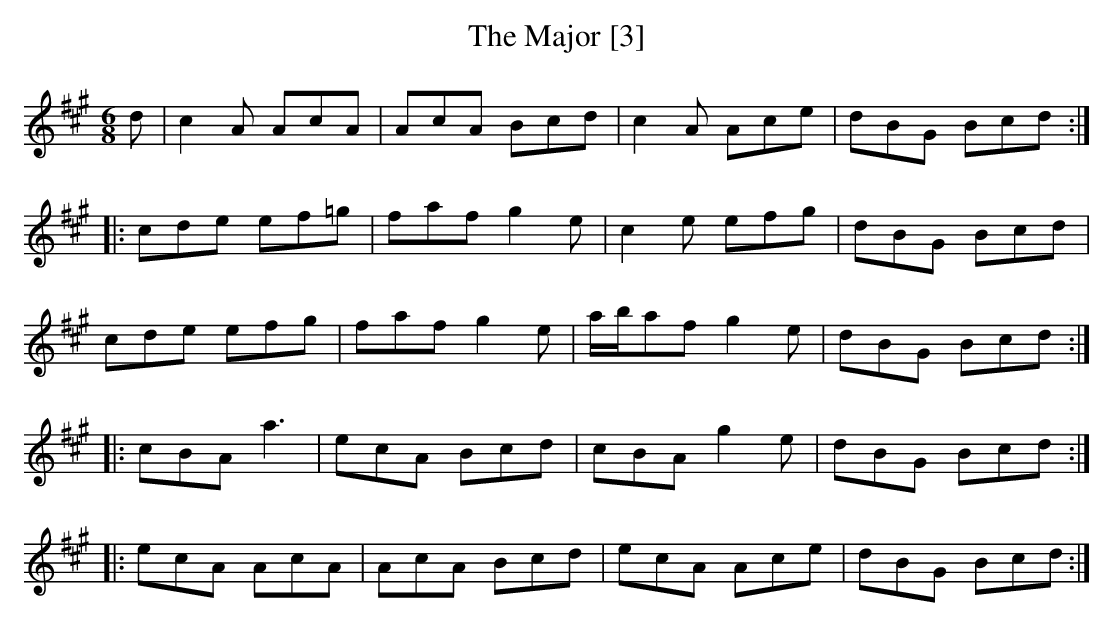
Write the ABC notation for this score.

X:1
T:Major [3], The
M:6/8
L:1/8
K:A
d | c2A AcA | AcA Bcd | c2A Ace | dBG Bcd :|
|: cde ef=g | faf g2e | c2e efg | dBG Bcd |
cde efg | faf g2e | a/b/af g2e | dBG Bcd :|
|: cBA a3 | ecA Bcd | cBA g2e | dBG Bcd :|
|: ecA AcA | AcA Bcd | ecA Ace | dBG Bcd :|]
